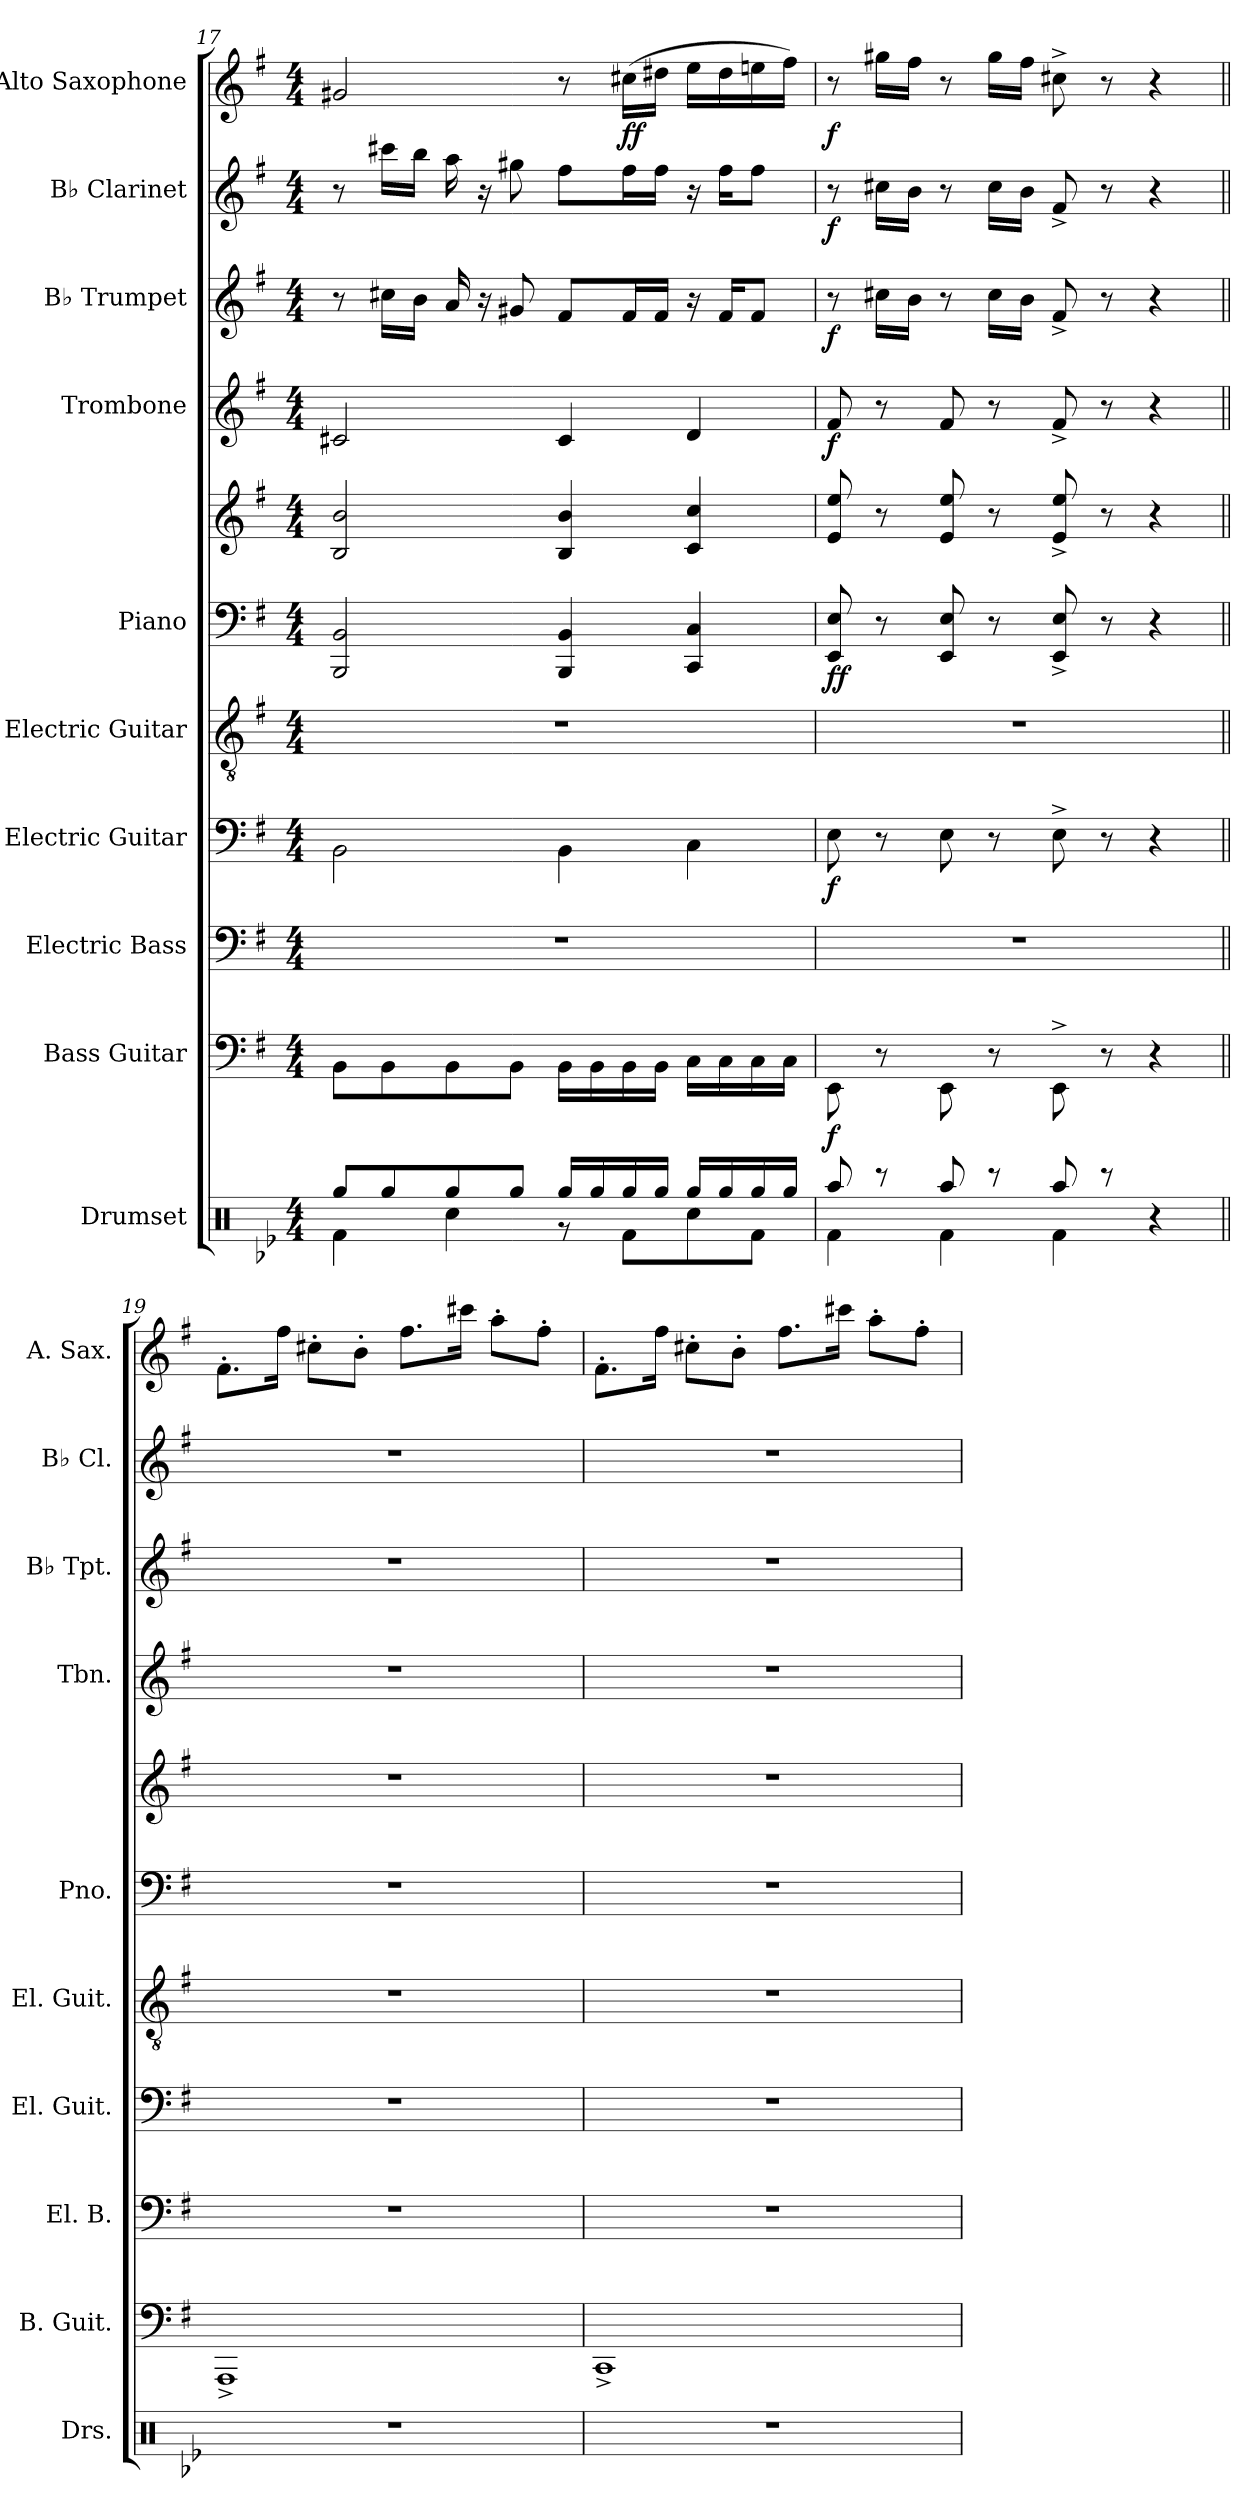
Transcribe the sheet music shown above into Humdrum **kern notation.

**kern	**kern	**dynam	**kern	**kern	**dynam	**kern	**kern	**kern	**dynam	**kern	**dynam	**kern	**dynam	**kern	**dynam	**kern	**dynam
*part10	*part9	*part9	*part8	*part7	*part7	*part6	*part5	*part5	*part5	*part4	*part4	*part3	*part3	*part2	*part2	*part1	*part1
*staff11	*staff10	*staff10	*staff9	*staff8	*staff8	*staff7	*staff6	*staff5	*staff5/6	*staff4	*staff4	*staff3	*staff3	*staff2	*staff2	*staff1	*staff1
*I"Drumset	*I"Bass Guitar	*	*I"Electric Bass	*I"Electric Guitar	*	*I"Electric Guitar	*I"Piano	*	*	*I"Trombone	*	*I"B♭ Trumpet	*	*I"B♭ Clarinet	*	*I"Alto Saxophone	*
*I'Drs.	*I'B. Guit.	*	*I'El. B.	*I'El. Guit.	*	*I'El. Guit.	*I'Pno.	*	*	*I'Tbn.	*	*I'B♭ Tpt.	*	*I'B♭ Cl.	*	*I'A. Sax.	*
!!LO:PB:g=z
*clefX	*	*	*clefF4	*	*	*clefGv2	*clefF4	*clefG2	*	*clefG2	*	*clefG2	*	*clefG2	*	*clefG2	*
*	*ITrd7c12	*	*ITrd7c12	*	*	*	*	*	*	*ITrd1c2	*	*ITrd1c2	*	*ITrd1c2	*	*ITrd5c9	*
*k[b-e-]	*k[f#]	*	*k[f#]	*k[f#]	*	*k[f#]	*k[f#]	*k[f#]	*	*k[b-]	*	*k[b-]	*	*k[b-]	*	*k[b-e-]	*
*M4/4	*M4/4	*	*M4/4	*M4/4	*	*M4/4	*M4/4	*M4/4	*	*M4/4	*	*M4/4	*	*M4/4	*	*M4/4	*
=17	=17	=17	=17	=17	=17	=17	=17	=17	=17	=17	=17	=17	=17	=17	=17	=17	=17
*^	*	*	*	*	*	*	*	*	*	*	*	*	*	*	*	*	*
8Rgg/L	4Rf\	8BBB\L	.	1r	2BB\	.	1r	2BBB/ 2BB/	2B/ 2b/	.	2Bn/	.	8r	.	8r	.	2Bn/	.
8Rgg/	.	8BBB\	.	.	.	.	.	.	.	.	.	.	16bn\LL	.	16bbn\LL	.	.	.
.	.	.	.	.	.	.	.	.	.	.	.	.	16a\JJ	.	16aa\JJ	.	.	.
8Rgg/	4Rcc\	8BBB\	.	.	.	.	.	.	.	.	.	.	16g/	.	16gg\	.	.	.
.	.	.	.	.	.	.	.	.	.	.	.	.	16r	.	16r	.	.	.
8Rgg/J	.	8BBB\J	.	.	.	.	.	.	.	.	.	.	8f#X/	.	8ff#X\	.	.	.
16Rgg/LL	8r	16BBB\LL	.	.	4BB\	.	.	4BBB/ 4BB/	4B/ 4b/	.	4B/	.	8e/L	.	8ee\L	.	8r	.
16Rgg/	.	16BBB\	.	.	.	.	.	.	.	.	.	.	.	.	.	.	.	.
!	!	!	!	!	!	!	!	!	!	!	!	!	!	!	!	!	!	!LO:DY:b
16Rgg/	8Rf\L	16BBB\	.	.	.	.	.	.	.	.	.	.	16e/L	.	16ee\L	.	(>16en\LL	ff
16Rgg/JJ	.	16BBB\JJ	.	.	.	.	.	.	.	.	.	.	16e/JJ	.	16ee\JJ	.	16f#X\JJ	.
16Rgg/LL	8Rcc\	16CC\LL	.	.	4C\	.	.	4CC/ 4C/	4c/ 4cc/	.	4c/	.	16r	.	16r	.	16g\LL	.
16Rgg/	.	16CC\	.	.	.	.	.	.	.	.	.	.	16e/KL	.	16ee\KL	.	16f#\	.
16Rgg/	8Rf\J	16CC\	.	.	.	.	.	.	.	.	.	.	8e/J	.	8ee\J	.	16gn\	.
16Rgg/JJ	.	16CC\JJ	.	.	.	.	.	.	.	.	.	.	.	.	.	.	16a\JJ)	.
=18	=18	=18	=18	=18	=18	=18	=18	=18	=18	=18	=18	=18	=18	=18	=18	=18	=18	=18
!	!	!	!LO:DY:b	!	!	!LO:DY:b	!	!	!	!LO:DY:b=2	!	!	!	!	!	!	!	!
!	!	!	!	!	!	!	!	!	!	!LO:DY:n=1:b	!	!LO:DY:b	!	!LO:DY:b	!	!LO:DY:b	!	!LO:DY:b
8Raa/	4Rf\	8EEE\	f	1r	8E\	f	1r	8EE/ 8E/	8e/ 8ee/	f f	8e/	f	8r	f	8r	f	8r	f
8r	.	8r	.	.	8r	.	.	8r	8r	.	8r	.	16bn\LL	.	16bn\LL	.	16bn\LL	.
.	.	.	.	.	.	.	.	.	.	.	.	.	16a\JJ	.	16a\JJ	.	16a\JJ	.
8Raa/	4Rf\	8EEE\	.	.	8E\	.	.	8EE/ 8E/	8e/ 8ee/	.	8e/	.	8r	.	8r	.	8r	.
8r	.	8r	.	.	8r	.	.	8r	8r	.	8r	.	16b\LL	.	16b\LL	.	16b\LL	.
.	.	.	.	.	.	.	.	.	.	.	.	.	16a\JJ	.	16a\JJ	.	16a\JJ	.
8Raa/	4Rf\	8EEE^\	.	.	8E^\	.	.	8EE/^ 8E/^	8e/^ 8ee/^	.	8e^/	.	8e^/	.	8e^/	.	8en^\	.
8r	.	8r	.	.	8r	.	.	8r	8r	.	8r	.	8r	.	8r	.	8r	.
4r	4ryy	4r	.	.	4r	.	.	4r	4r	.	4r	.	4r	.	4r	.	4r	.
*v	*v	*	*	*	*	*	*	*	*	*	*	*	*	*	*	*	*	*
!!LO:PB:g=z
=19||	=19||	=19||	=19||	=19||	=19||	=19||	=19||	=19||	=19||	=19||	=19||	=19||	=19||	=19||	=19||	=19||	=19||
!!LO:REH:place=s1:a:B:fs=14:t=Thrift Shop
*	*	*	*	*	*	*	*	*	*	*	*	*	*	*	*	*MM90	*
*^	*	*	*	*	*	*	*	*	*	*	*	*	*	*	*	*	*
*v	*v	*	*	*	*	*	*	*	*	*	*	*	*	*	*	*	*	*
1r	1AAAA^	.	1r	1r	.	1r	1r	1r	.	1r	.	1r	.	1r	.	8.A'\L	.
.	.	.	.	.	.	.	.	.	.	.	.	.	.	.	.	16a\Jk	.
.	.	.	.	.	.	.	.	.	.	.	.	.	.	.	.	8en'\L	.
.	.	.	.	.	.	.	.	.	.	.	.	.	.	.	.	8d'\J	.
.	.	.	.	.	.	.	.	.	.	.	.	.	.	.	.	8.a\L	.
.	.	.	.	.	.	.	.	.	.	.	.	.	.	.	.	16een\Jk	.
.	.	.	.	.	.	.	.	.	.	.	.	.	.	.	.	8cc'\L	.
.	.	.	.	.	.	.	.	.	.	.	.	.	.	.	.	8a'\J	.
=20	=20	=20	=20	=20	=20	=20	=20	=20	=20	=20	=20	=20	=20	=20	=20	=20	=20
1r	1CCC^	.	1r	1r	.	1r	1r	1r	.	1r	.	1r	.	1r	.	8.A'\L	.
.	.	.	.	.	.	.	.	.	.	.	.	.	.	.	.	16a\Jk	.
.	.	.	.	.	.	.	.	.	.	.	.	.	.	.	.	8en'\L	.
.	.	.	.	.	.	.	.	.	.	.	.	.	.	.	.	8d'\J	.
.	.	.	.	.	.	.	.	.	.	.	.	.	.	.	.	8.a\L	.
.	.	.	.	.	.	.	.	.	.	.	.	.	.	.	.	16een\Jk	.
.	.	.	.	.	.	.	.	.	.	.	.	.	.	.	.	8cc'\L	.
.	.	.	.	.	.	.	.	.	.	.	.	.	.	.	.	8a'\J	.
=	=	=	=	=	=	=	=	=	=	=	=	=	=	=	=	=	=
*-	*-	*-	*-	*-	*-	*-	*-	*-	*-	*-	*-	*-	*-	*-	*-	*-	*-
